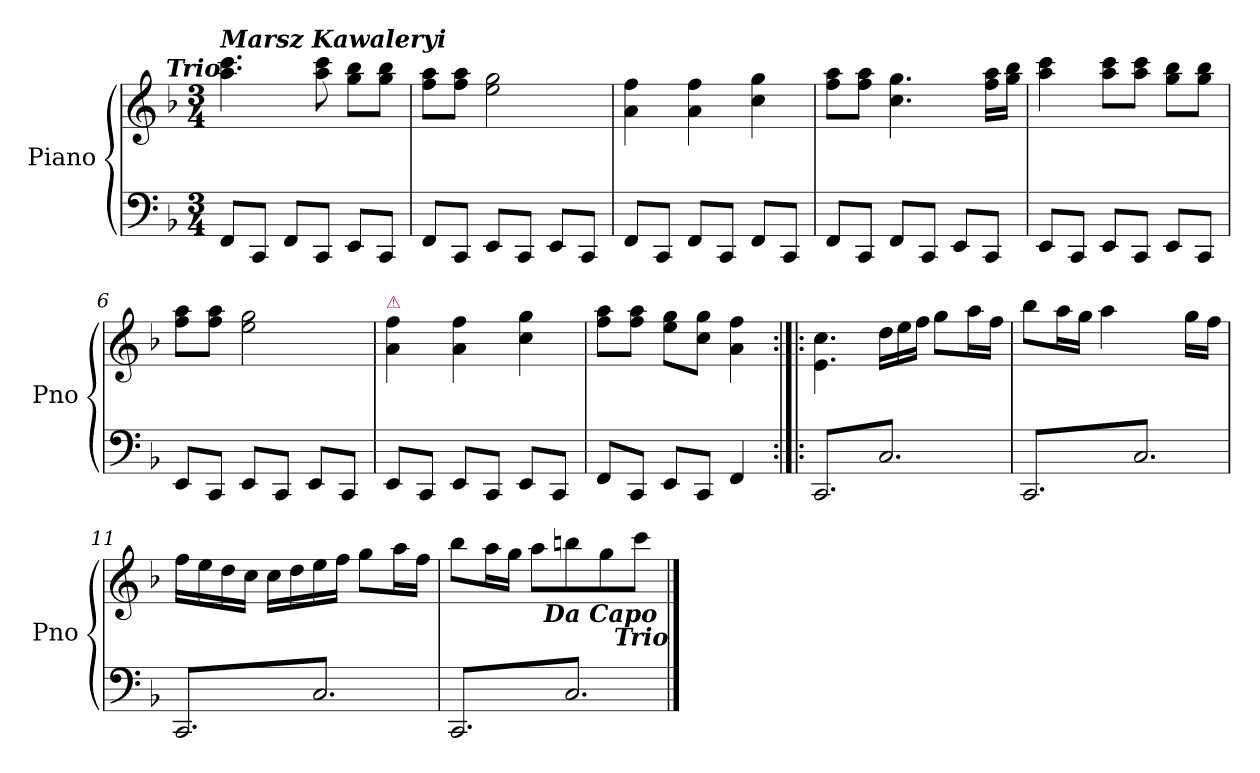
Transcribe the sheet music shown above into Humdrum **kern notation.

**kern	**kern
*part1	*part1
*staff2	*staff1
*I"Piano	*
*I'Pno	*
*clefF4	*clefG2
*k[b-]	*k[b-]
*F:	*F:
*M3/4	*M3/4
=1	=1
!	!LO:TX:a:Bi:rj:t=Trio
!	!LO:TX:a:Bi:t=Marsz Kawaleryi
8FF/L	4.aa\ 4.ccc\
8CC/J	.
8FF/L	.
8CC/J	8aa\ 8ccc\
8EE/L	8gg\ 8bb-\L
8CC/J	8gg\ 8bb-\J
=2	=2
8FF/L	8ff\ 8aa\L
8CC/J	8ff\ 8aa\J
8EE/L	2ee\ 2gg\
8CC/J	.
8EE/L	.
8CC/J	.
=3	=3
8FF/L	4a\ 4ff\
8CC/J	.
8FF/L	4a\ 4ff\
8CC/J	.
8FF/L	4cc\ 4gg\
8CC/J	.
=4	=4
8FF/L	8ff\ 8aa\L
8CC/J	8ff\ 8aa\J
8FF/L	4.cc\ 4.gg\
8CC/J	.
8EE/L	.
8CC/J	16ff\ 16aa\LL
.	16gg\ 16bb-\JJ
=5	=5
8EE/L	4aa\ 4ccc\
8CC/J	.
8EE/L	8aa\ 8ccc\L
8CC/J	8aa\ 8ccc\J
8EE/L	8gg\ 8bb-\L
8CC/J	8gg\ 8bb-\J
=6	=6
8EE/L	8ff\ 8aa\L
8CC/J	8ff\ 8aa\J
8EE/L	2ee\ 2gg\
8CC/J	.
8EE/L	.
8CC/J	.
=7	=7
!	!LO:TX:a:color=crimson:t=⚠
8EE/L	4a\ 4ff\
8CC/J	.
8EE/L	4a\ 4ff\
8CC/J	.
8EE/L	4cc\ 4gg\
8CC/J	.
=8	=8
8FF/L	8ff\ 8aa\L
8CC/J	8ff\ 8aa\J
8EE/L	8ee\ 8gg\L
8CC/J	8cc\ 8gg\J
4FF/	4a\ 4ff\
=9:|!|:	=9:|!|:
*tremolo	*
8CC/L	4.e\ 4.cc\
8C/	.
8CC/	.
*	*Xtuplet
8C/	24dd\LL
.	24ee\
.	24ff\JJ
8CC/	8gg\L
8C/J	16aa\L
.	16ff\JJ
=10	=10
8CC/L	8bb-\L
8C/	16aa\L
.	16gg\JJ
!	!LO:N:vis=4
8CC/	4.aa\
8C/	.
8CC/	.
8C/J	16gg\LL
.	16ff\JJ
=11	=11
8CC/L	16ff\LL
.	16ee\
8C/	16dd\
.	16cc\JJ
8CC/	16cc\LL
.	16dd\
8C/	16ee\
.	16ff\JJ
8CC/	8gg\L
8C/J	16aa\L
.	16ff\JJ
=12	=12
8CC/L	8bb-\L
8C/	16aa\L
.	16gg\JJ
8CC/	8aa\L
8C/	8bbn\
8CC/	8gg\
8C/J	8ccc\J
*Xtremolo	*
.	.
.	.
.	.
!	!LO:TX:b:Bi:t=Da Capo \nTrio
==	==
*-	*-
